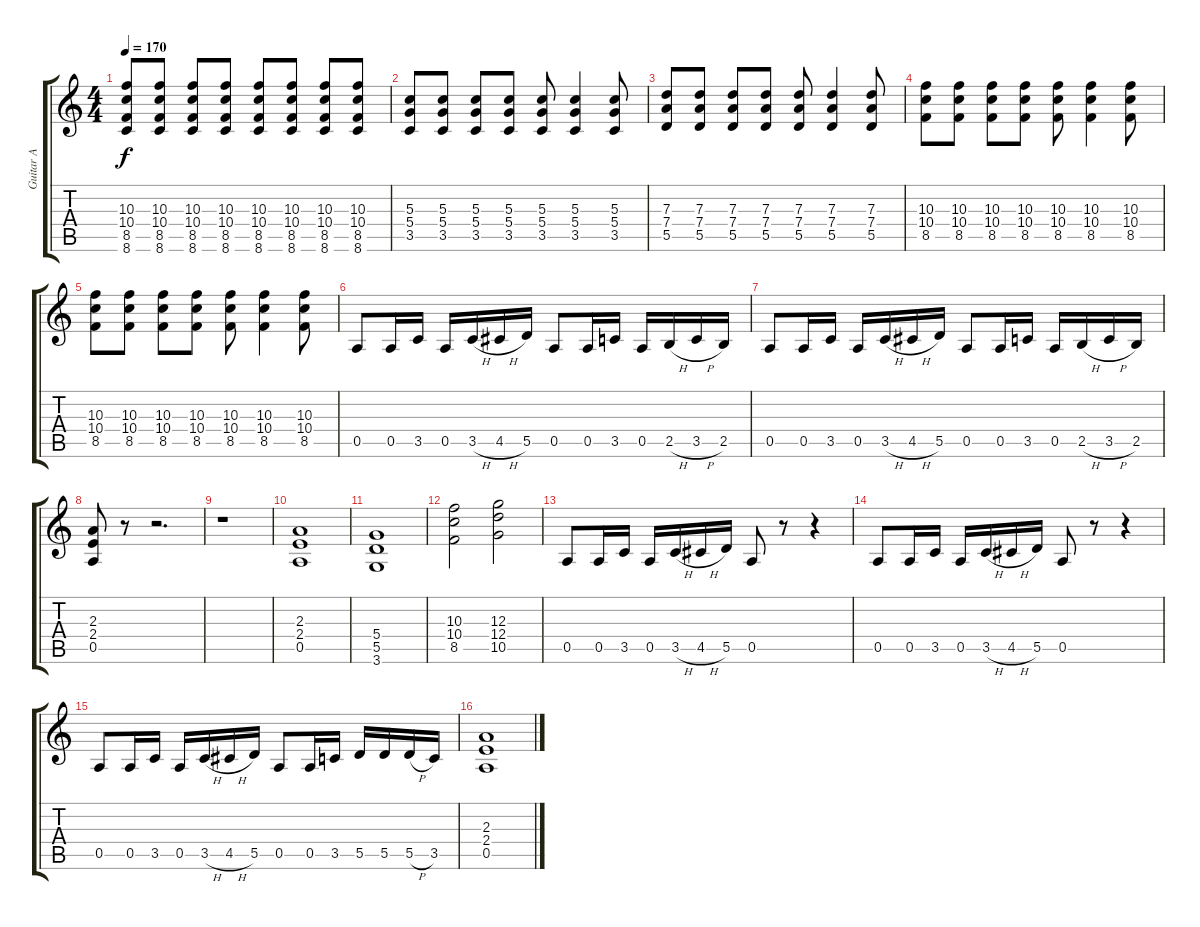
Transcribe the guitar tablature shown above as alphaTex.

\track ("Guitar A" "Guitar A") {instrument overdrivenguitar}
\staff {score tabs}
\tuning (E4 B3 G3 D3 A2 E2) {hide}
\ts (4 4)
\tempo 170
\clef g2
\ks c
(10.3 10.4 8.5 8.6).8{dy f} (10.3 10.4 8.5 8.6).8 (10.3 10.4 8.5 8.6).8 (10.3 10.4 8.5 8.6).8 (10.3 10.4 8.5 8.6).8 (10.3 10.4 8.5 8.6).8 (10.3 10.4 8.5 8.6).8 (10.3 10.4 8.5 8.6).8 |
(5.3 5.4 3.5).8 (5.3 5.4 3.5).8 (5.3 5.4 3.5).8 (5.3 5.4 3.5).8 (5.3 5.4 3.5).8 (5.3 5.4 3.5).4 (5.3 5.4 3.5).8 |
(7.3 7.4 5.5).8 (7.3 7.4 5.5).8 (7.3 7.4 5.5).8 (7.3 7.4 5.5).8 (7.3 7.4 5.5).8 (7.3 7.4 5.5).4 (7.3 7.4 5.5).8 |
(10.3 10.4 8.5).8 (10.3 10.4 8.5).8 (10.3 10.4 8.5).8 (10.3 10.4 8.5).8 (10.3 10.4 8.5).8 (10.3 10.4 8.5).4 (10.3 10.4 8.5).8 |
(10.3 10.4 8.5).8 (10.3 10.4 8.5).8 (10.3 10.4 8.5).8 (10.3 10.4 8.5).8 (10.3 10.4 8.5).8 (10.3 10.4 8.5).4 (10.3 10.4 8.5).8 |
0.5.8 0.5.16 3.5.16 0.5.16 3.5{h}.16 4.5{h}.16 5.5.16 0.5.8 0.5.16 3.5.16 0.5.16 2.5{h}.16 3.5{h}.16 2.5.16 |
0.5.8 0.5.16 3.5.16 0.5.16 3.5{h}.16 4.5{h}.16 5.5.16 0.5.8 0.5.16 3.5.16 0.5.16 2.5{h}.16 3.5{h}.16 2.5.16 |
(2.3 2.4 0.5).8 r.8 r.2{d} |
r.1 |
(2.3 2.4 0.5).1 |
(5.4 5.5 3.6).1 |
(10.3 10.4 8.5).2 (12.3 12.4 10.5).2 |
0.5.8 0.5.16 3.5.16 0.5.16 3.5{h}.16 4.5{h}.16 5.5.16 0.5.8 r.8 r.4 |
0.5.8 0.5.16 3.5.16 0.5.16 3.5{h}.16 4.5{h}.16 5.5.16 0.5.8 r.8 r.4 |
0.5.8 0.5.16 3.5.16 0.5.16 3.5{h}.16 4.5{h}.16 5.5.16 0.5.8 0.5.16 3.5.16 5.5.16 5.5.16 5.5{h}.16 3.5.16 |
(2.3 2.4 0.5).1
